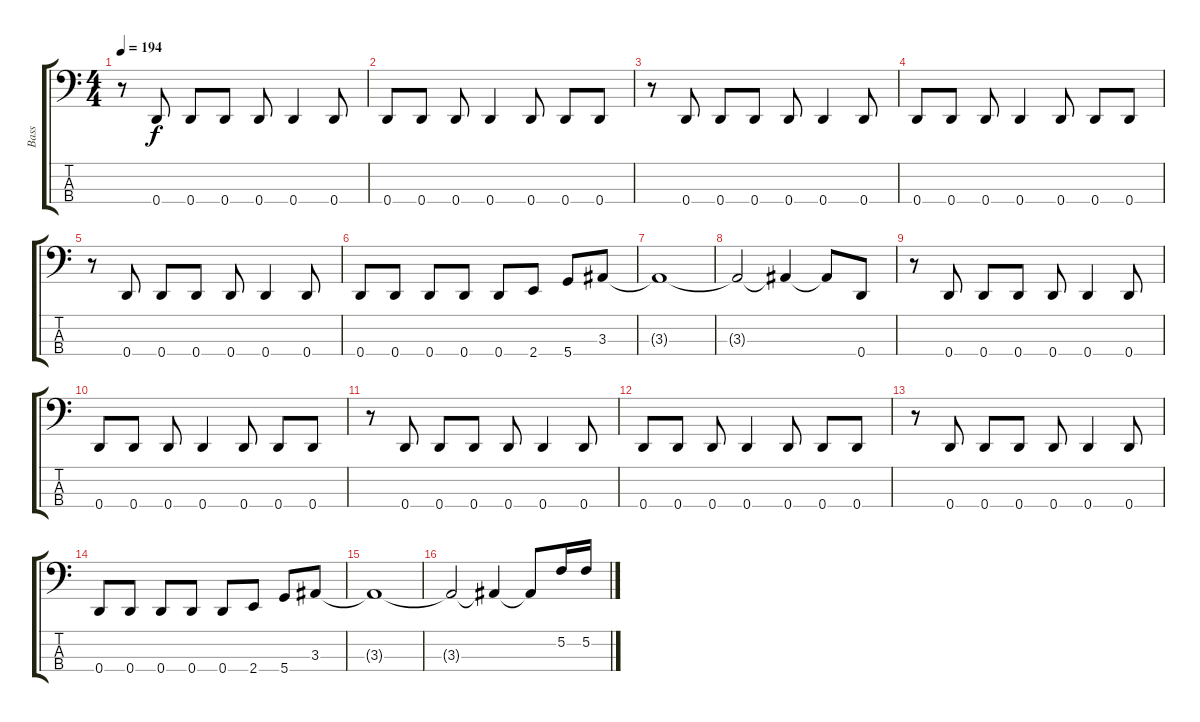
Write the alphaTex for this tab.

\track ("Bass" "Bass") {instrument electricbassfinger}
\staff {score tabs}
\tuning (F2 C2 G1 D1) {hide}
\ts (4 4)
\tempo 194
\clef f4
\ks c
r.8{dy f} 0.4.8 0.4.8 0.4.8 0.4.8 0.4.4 0.4.8 |
0.4.8 0.4.8 0.4.8 0.4.4 0.4.8 0.4.8 0.4.8 |
r.8 0.4.8 0.4.8 0.4.8 0.4.8 0.4.4 0.4.8 |
0.4.8 0.4.8 0.4.8 0.4.4 0.4.8 0.4.8 0.4.8 |
r.8 0.4.8 0.4.8 0.4.8 0.4.8 0.4.4 0.4.8 |
0.4.8 0.4.8 0.4.8 0.4.8 0.4.8 2.4.8 5.4.8 3.3.8 |
3.3{t}.1 |
3.3{t}.2 3.3{t}.4 3.3{t}.8 0.4.8 |
r.8 0.4.8 0.4.8 0.4.8 0.4.8 0.4.4 0.4.8 |
0.4.8 0.4.8 0.4.8 0.4.4 0.4.8 0.4.8 0.4.8 |
r.8 0.4.8 0.4.8 0.4.8 0.4.8 0.4.4 0.4.8 |
0.4.8 0.4.8 0.4.8 0.4.4 0.4.8 0.4.8 0.4.8 |
r.8 0.4.8 0.4.8 0.4.8 0.4.8 0.4.4 0.4.8 |
0.4.8 0.4.8 0.4.8 0.4.8 0.4.8 2.4.8 5.4.8 3.3.8 |
3.3{t}.1 |
3.3{t}.2 3.3{t}.4 3.3{t}.8 5.2.16 5.2.16
